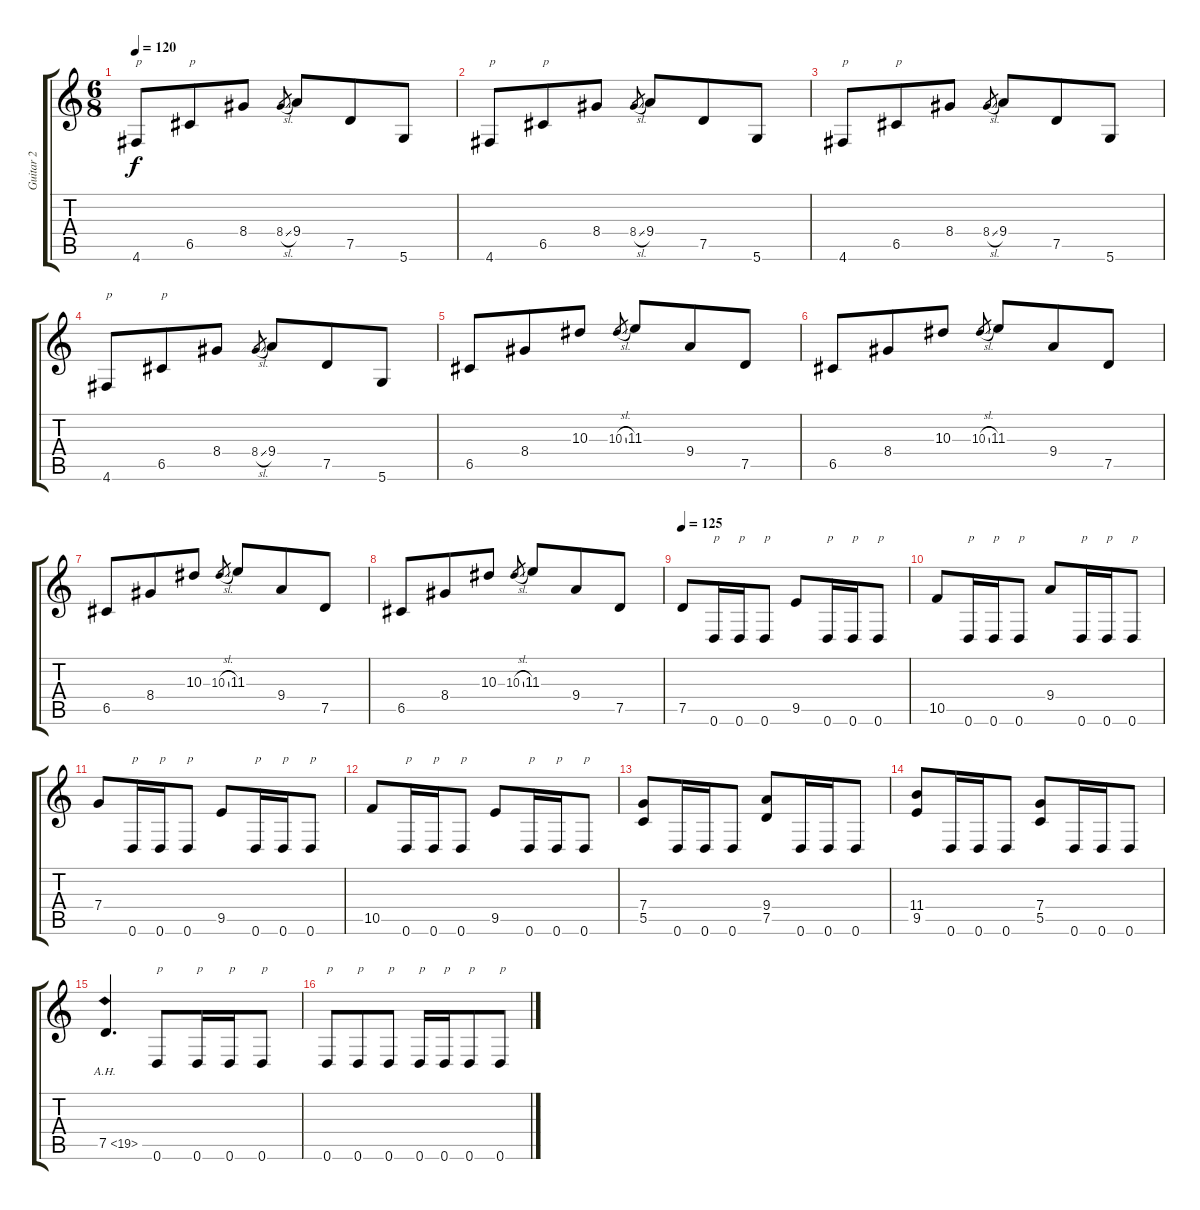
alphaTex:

\track ("Guitar 2" "Guitar 2") {instrument distortionguitar}
\staff {score tabs}
\tuning (D4 A3 F3 C3 G2 D2) {hide}
\ts (6 8)
\tempo 120
\clef g2
\ks c
4.6.8{txt "p" dy f} 6.5.8{txt "p"} 8.4.8 8.4{sl}.8{gr} 9.4.8 7.5.8 5.6.8 |
4.6.8{txt "p"} 6.5.8{txt "p"} 8.4.8 8.4{sl}.8{gr} 9.4.8 7.5.8 5.6.8 |
4.6.8{txt "p"} 6.5.8{txt "p"} 8.4.8 8.4{sl}.8{gr} 9.4.8 7.5.8 5.6.8 |
4.6.8{txt "p"} 6.5.8{txt "p"} 8.4.8 8.4{sl}.8{gr} 9.4.8 7.5.8 5.6.8 |
6.5.8 8.4.8 10.3.8 10.3{sl}.8{gr} 11.3.8 9.4.8 7.5.8 |
6.5.8 8.4.8 10.3.8 10.3{sl}.8{gr} 11.3.8 9.4.8 7.5.8 |
6.5.8 8.4.8 10.3.8 10.3{sl}.8{gr} 11.3.8 9.4.8 7.5.8 |
6.5.8 8.4.8 10.3.8 10.3{sl}.8{gr} 11.3.8 9.4.8 7.5.8 |
\tempo 125
7.5.8 0.6.16{txt "p"} 0.6.16{txt "p"} 0.6.8{txt "p"} 9.5.8 0.6.16{txt "p"} 0.6.16{txt "p"} 0.6.8{txt "p"} |
10.5.8 0.6.16{txt "p"} 0.6.16{txt "p"} 0.6.8{txt "p"} 9.4.8 0.6.16{txt "p"} 0.6.16{txt "p"} 0.6.8{txt "p"} |
7.4.8 0.6.16{txt "p"} 0.6.16{txt "p"} 0.6.8{txt "p"} 9.5.8 0.6.16{txt "p"} 0.6.16{txt "p"} 0.6.8{txt "p"} |
10.5.8 0.6.16{txt "p"} 0.6.16{txt "p"} 0.6.8{txt "p"} 9.5.8 0.6.16{txt "p"} 0.6.16{txt "p"} 0.6.8{txt "p"} |
(7.4 5.5).8 0.6.16 0.6.16 0.6.8 (9.4 7.5).8 0.6.16 0.6.16 0.6.8 |
(11.4 9.5).8 0.6.16 0.6.16 0.6.8 (7.4 5.5).8 0.6.16 0.6.16 0.6.8 |
7.5{ah 12}.4{d} 0.6.8{txt "p"} 0.6.16{txt "p"} 0.6.16{txt "p"} 0.6.8{txt "p"} |
0.6.8{txt "p"} 0.6.8{txt "p"} 0.6.8{txt "p"} 0.6.16{txt "p"} 0.6.16{txt "p"} 0.6.8{txt "p"} 0.6.8{txt "p"}
